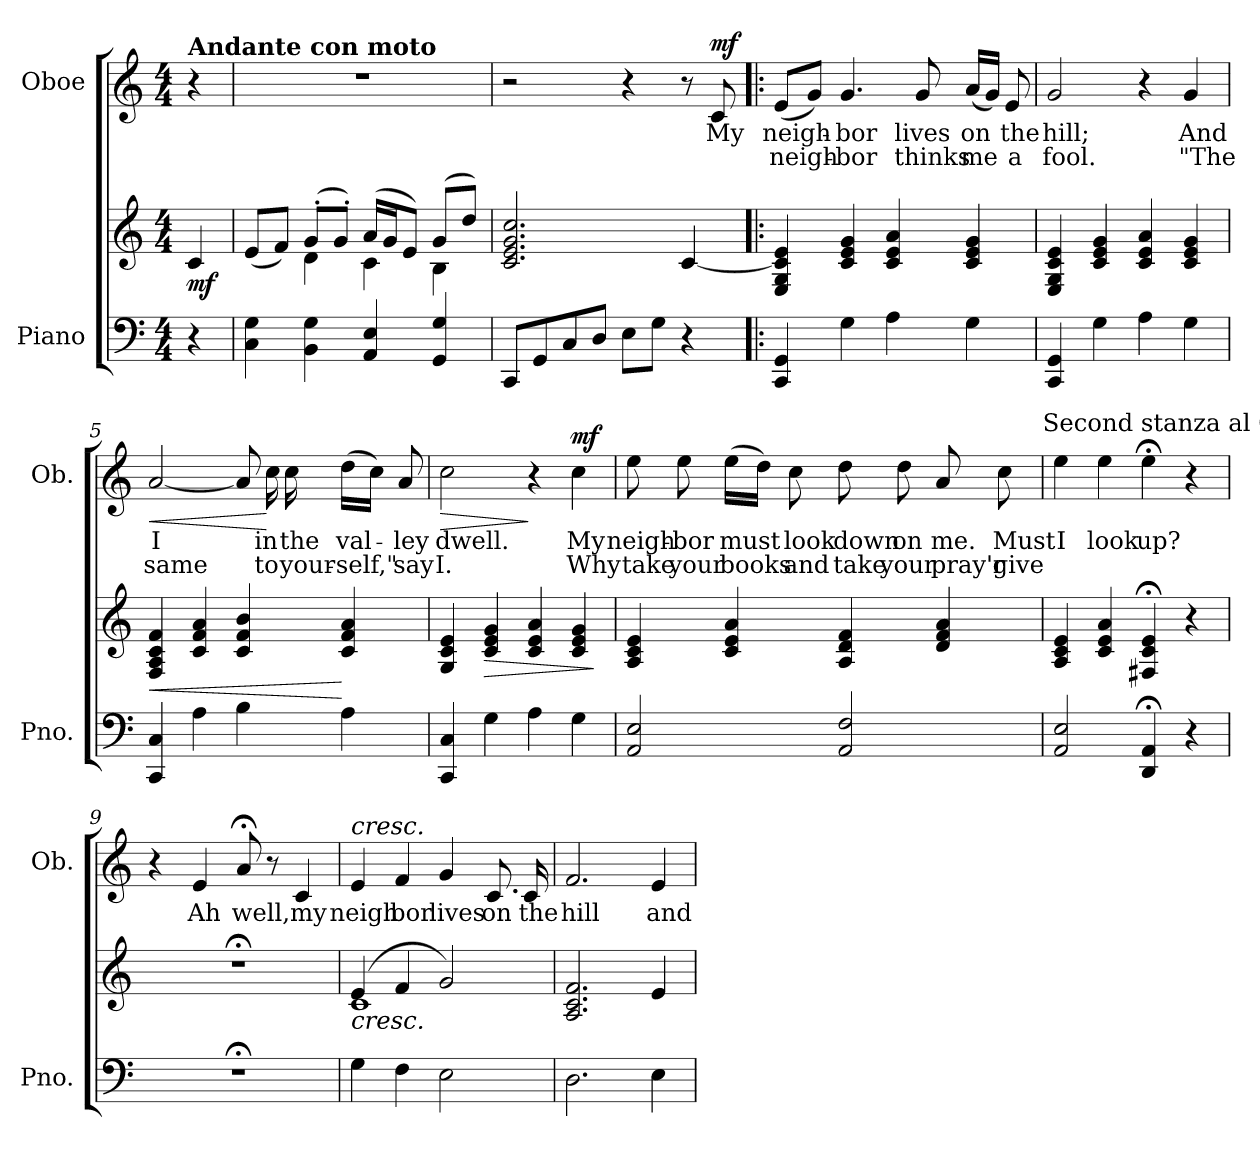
**kern	**kern	**dynam	**kern	**text	**text	**dynam
*part2	*part2	*part2	*part1	*part1	*part1	*part1
*staff3	*staff2	*staff2/3	*staff1	*staff1	*staff1	*staff1
*I"Piano	*	*	*I"Oboe	*	*	*
*I'Pno.	*	*	*I'Ob.	*	*	*
*clefF4	*clefG2	*	*clefG2	*	*	*
*k[]	*k[]	*	*k[]	*	*	*
*M4/4	*M4/4	*	*M4/4	*	*	*
=	=	=	=	=	=	=
!	!	!	!LO:TX:a:B:t=Andante con moto	!	!	!
!	!	!LO:DY:b	!	!	!	!
4r	4c/	mf	4r	.	.	.
=1	=1	=1	=1	=1	=1	=1
*	*^	*	*	*	*	*
4C\ 4G\	(8e/L	4ryy	.	1r	.	.	.
.	8f/J)	.	.	.	.	.	.
4BB\ 4G\	(8g'/L	4d\	.	.	.	.	.
.	8g'/J)	.	.	.	.	.	.
4AA/ 4E/	(16a/LL	4c\	.	.	.	.	.
.	16g/J	.	.	.	.	.	.
.	8e/J)	.	.	.	.	.	.
4GG/ 4G/	(8g/L	4B\	.	.	.	.	.
.	8dd/J)	.	.	.	.	.	.
*	*v	*v	*	*	*	*	*
=2	=2	=2	=2	=2	=2	=2
8CC/L	2.c/ 2.e/ 2.g/ 2.cc/	.	2r	.	.	.
8GG/	.	.	.	.	.	.
8C/	.	.	.	.	.	.
8D/J	.	.	.	.	.	.
8E\L	.	.	4r	.	.	.
8G\J	.	.	.	.	.	.
4r	[4c/	.	8r	.	.	.
!	!	!	!	!LO:LY:b	!	!LO:DY:a
.	.	.	8c/	My	.	mf
=3!|:	=3!|:	=3!|:	=3!|:	=3!|:	=3!|:	=3!|:
!	!	!	!	!LO:LY:b	!LO:LY:b	!
4CC/ 4GG/	4E/ 4G/ 4c/] 4e/	.	(8e/L	neigh-	neigh-	.
.	.	.	8g/J)	.	.	.
!	!	!	!	!LO:LY:b	!LO:LY:b	!
4G\	4c/ 4e/ 4g/	.	4.g/	-bor	-bor	.
4A\	4c/ 4e/ 4a/	.	.	.	.	.
!	!	!	!	!LO:LY:b	!LO:LY:b	!
.	.	.	8g/	lives	thinks	.
!	!	!	!	!LO:LY:b	!LO:LY:b	!
4G\	4c/ 4e/ 4g/	.	(16a/LL	on	me	.
.	.	.	16g/JJ)	.	.	.
!	!	!	!	!LO:LY:b	!LO:LY:b	!
.	.	.	8e/	the	a	.
!!LO:LB:g=z
=4	=4	=4	=4	=4	=4	=4
!	!	!	!	!LO:LY:b	!LO:LY:b	!
4CC/ 4GG/	4E/ 4G/ 4c/ 4e/	.	2g/	hill;	fool.	.
4G\	4c/ 4e/ 4g/	.	.	.	.	.
4A\	4c/ 4e/ 4a/	.	4r	.	.	.
!	!	!	!	!LO:LY:b	!LO:LY:b	!
4G\	4c/ 4e/ 4g/	.	4g/	And	"The	.
=5	=5	=5	=5	=5	=5	=5
!	!	!LO:HP:b	!	!LO:LY:b	!LO:LY:b	!LO:HP:b
4CC/ 4C/	4F/ 4A/ 4c/ 4f/	<	[2a/	I	same	<
4A\	4c/ 4f/ 4a/	.	.	.	.	.
4B\	4c/ 4f/ 4b/	.	8a/]	.	.	.
!	!	!	!	!LO:LY:b	!LO:LY:b	!
.	.	.	16cc\	in	to	[
!	!	!	!	!LO:LY:b	!LO:LY:b	!
.	.	.	16cc\	the	your-	.
!	!	!	!	!LO:LY:b	!LO:LY:b	!
4A\	4c/ 4f/ 4a/	[	(16dd\LL	val-	-self,"	.
.	.	.	16cc\JJ)	.	.	.
!	!	!	!	!LO:LY:b	!LO:LY:b	!
.	.	.	8a/	-ley	say	.
=6	=6	=6	=6	=6	=6	=6
!	!	!	!	!LO:LY:b	!LO:LY:b	!LO:HP:b
4CC/ 4C/	4G/ 4c/ 4e/	.	2cc\	dwell.	I.	>
!	!	!LO:HP:b	!	!	!	!
4G\	4c/ 4e/ 4g/	>	.	.	.	.
4A\	4c/ 4e/ 4a/	.	4r	.	.	]
!	!	!	!	!LO:LY:b	!LO:LY:b	!LO:DY:a
4G\	4c/ 4e/ 4g/	.	4cc\	My	Why	mf
.	.	]	.	.	.	.
!!LO:LB:g=z
=7	=7	=7	=7	=7	=7	=7
!	!	!	!	!LO:LY:b	!LO:LY:b	!
2AA/ 2E/	4A/ 4c/ 4e/	.	8ee\	neigh-	take	.
!	!	!	!	!LO:LY:b	!LO:LY:b	!
.	.	.	8ee\	-bor	your	.
!	!	!	!	!LO:LY:b	!LO:LY:b	!
.	4c/ 4e/ 4a/	.	(16ee\LL	must	books	.
.	.	.	16dd\JJ)	.	.	.
!	!	!	!	!LO:LY:b	!LO:LY:b	!
.	.	.	8cc\	look	and	.
!	!	!	!	!LO:LY:b	!LO:LY:b	!
2AA/ 2F/	4A/ 4d/ 4f/	.	8dd\	down	take	.
!	!	!	!	!LO:LY:b	!LO:LY:b	!
.	.	.	8dd\	on	your	.
!	!	!	!	!LO:LY:b	!LO:LY:b	!
.	4d/ 4f/ 4a/	.	8a/	me.	pray'r	.
!	!	!	!	!LO:LY:b	!LO:LY:b	!
.	.	.	8cc\	Must	give	.
!	!	!	!LO:TX:a:t=Second stanza al Coda	!	!	!
=8	=8	=8	=8	=8	=8	=8
!	!	!	!	!LO:LY:b	!	!
2AA/ 2E/	4A/ 4c/ 4e/	.	4ee\	I	.	.
!	!	!	!	!LO:LY:b	!	!
.	4c/ 4e/ 4a/	.	4ee\	look	.	.
!	!	!	!	!LO:LY:b	!	!
4DD/;< 4AA/;<	4F#X/;< 4c/;< 4e/;<	.	4ee;<\	up?	.	.
4r	4r	.	4r	.	.	.
=9	=9	=9	=9	=9	=9	=9
1r;<	1r;<	.	4r	.	.	.
!	!	!	!	!LO:LY:b	!	!
.	.	.	4e/	Ah	.	.
!	!	!	!	!LO:LY:b	!	!
.	.	.	8a;</	well,	.	.
.	.	.	8r	.	.	.
!	!	!	!	!LO:LY:b	!	!
.	.	.	4c/	my	.	.
=10	=10	=10	=10	=10	=10	=10
*	*^	*	*	*	*	*
!	!	!	!	!LO:TX:a:i:t=cresc.	!	!	!
!	!LO:TX:b:i:t=cresc.	!	!	!	!	!	!
!	!	!	!	!	!LO:LY:b	!	!
4G\	(4e/	1c	.	4e/	neigh	.	.
!	!	!	!	!	!LO:LY:b	!	!
4F\	4f/	.	.	4f/	bor	.	.
!	!	!	!	!	!LO:LY:b	!	!
2E\	2g/)	.	.	4g/	lives	.	.
!	!	!	!	!	!LO:LY:b	!	!
.	.	.	.	8.c/	on	.	.
!	!	!	!	!	!LO:LY:b	!	!
.	.	.	.	16c/	the	.	.
*	*v	*v	*	*	*	*	*
!!LO:PB:g=z
=11	=11	=11	=11	=11	=11	=11
!	!	!	!	!LO:LY:b	!	!
2.D\	2.A/ 2.c/ 2.f/	.	2.f/	hill	.	.
!	!	!	!	!LO:LY:b	!	!
4E\	4e/	.	4e/	and	.	.
=	=	=	=	=	=	=
*-	*-	*-	*-	*-	*-	*-
